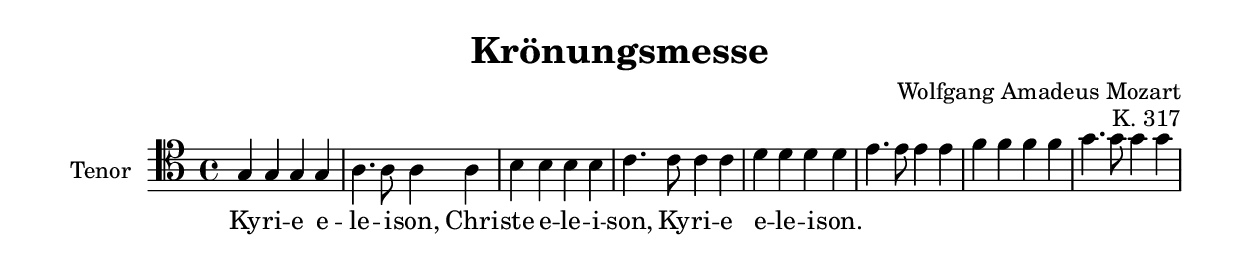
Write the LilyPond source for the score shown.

\version "2.24.4"

\header {
  title = "Krönungsmesse"
  composer = "Wolfgang Amadeus Mozart"
  opus = "K. 317"
}

tenorVoice = \relative c' {
  \clef tenor
  \key c \major
  \time 4/4

  % Hier beginnt der Tenorpart
  g4 g g g | a4. a8 a4 a | b4 b b b | c4. c8 c4 c |
  d4 d d d | e4. e8 e4 e | f4 f f f | g4. g8 g4 g |
  
}

textTenor = \lyricmode {
  % Hier beginnt der Text
  Ky -- ri -- e e -- le -- i -- son,
  Chri -- ste e -- le -- i -- son,
  Ky -- ri -- e e -- le -- i -- son.
}

\score {
  \new Staff \with {
    instrumentName = "Tenor"
  } <<
    \new Voice = "tenor" \tenorVoice
    \new Lyrics \lyricsto "tenor" \textTenor
  >>
}

